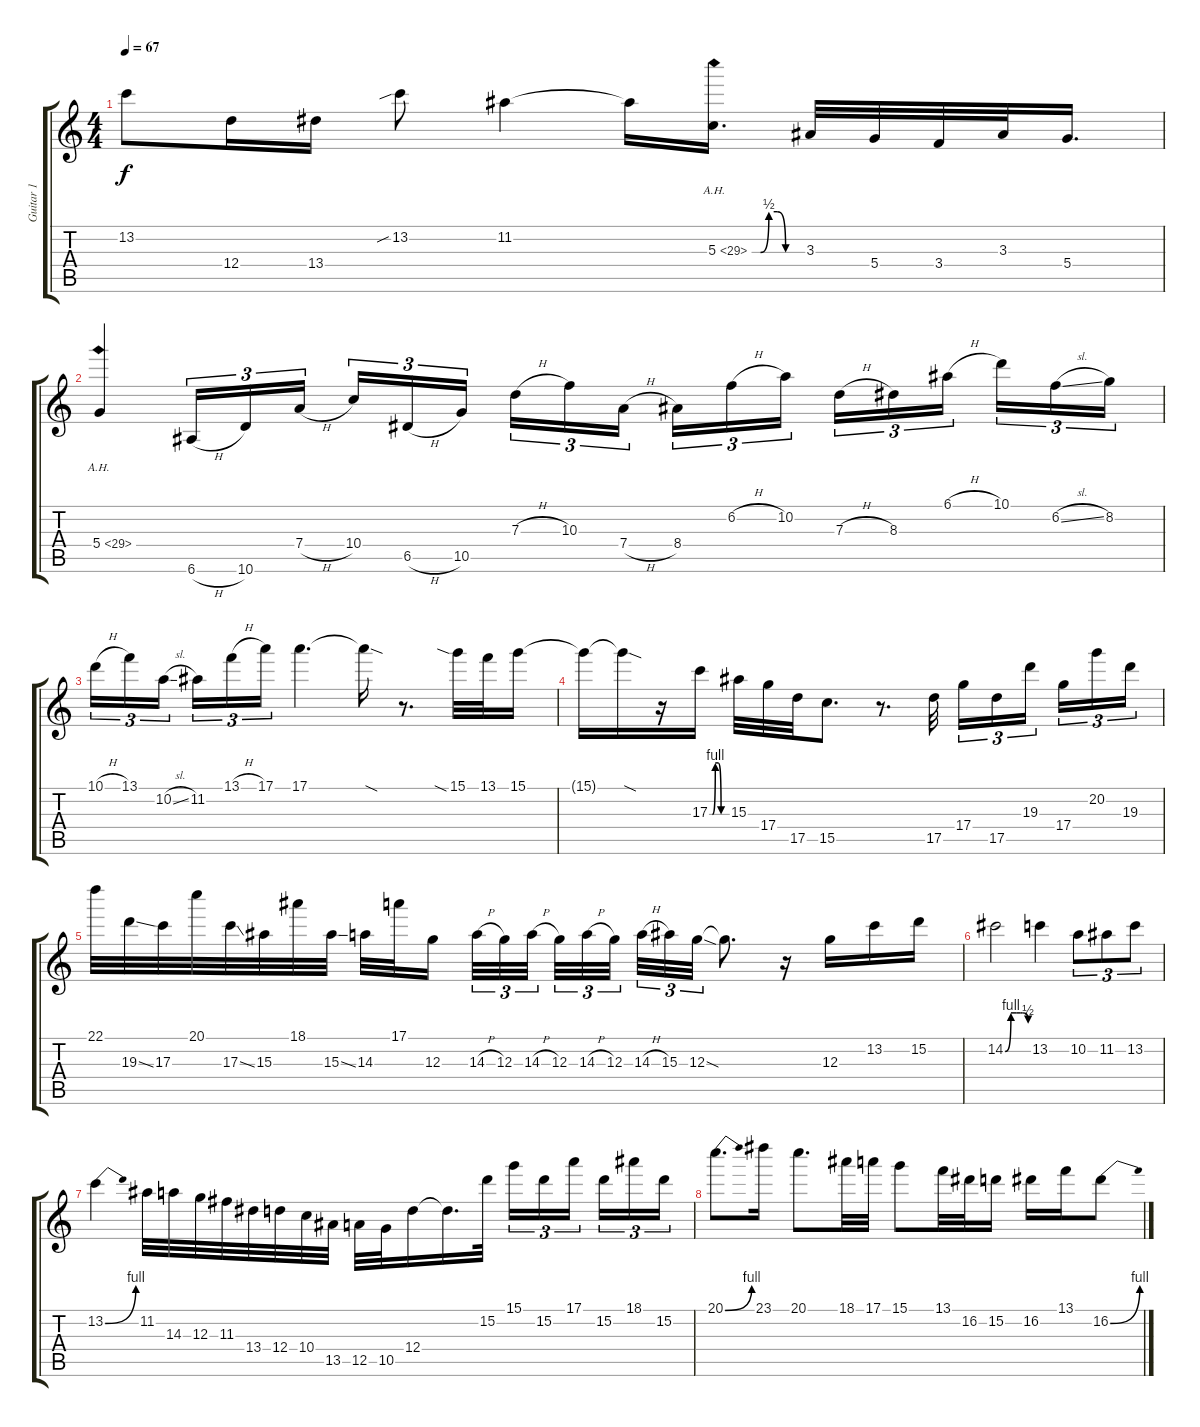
\track ("Guitar 1" "Guitar 1") {instrument distortionguitar}
\staff {score tabs}
\tuning (E4 B3 G3 D3 A2 E2) {hide}
\ts (4 4)
\tempo 67
\clef g2
\ks c
13.2{t}.8{dy f} 12.4.16 13.4.16 13.2{sib}.8 11.2.4 11.2{t}.16 5.3{be (custom 0 0 10 0 20 2 30 2 40 0 60 0) ah 24}.16{d} 3.3.32 5.4.32 3.4.32 3.3.32 5.4.16{d} |
5.4{ah 24}.4 6.6{h}.16{tu (3 2)} 10.6.16{tu (3 2)} 7.4{h}.16{tu (3 2) beam splitsecondary} 10.4.16{tu (3 2)} 6.5{h}.16{tu (3 2)} 10.5.16{tu (3 2)} 7.3{h}.16{tu (3 2)} 10.3.16{tu (3 2)} 7.4{h}.16{tu (3 2) beam splitsecondary} 8.4.16{tu (3 2)} 6.2{h}.16{tu (3 2)} 10.2.16{tu (3 2)} 7.3{h}.16{tu (3 2)} 8.3.16{tu (3 2)} 6.1{h}.16{tu (3 2) beam splitsecondary} 10.1.16{tu (3 2)} 6.2{sl}.16{tu (3 2)} 8.2.16{tu (3 2)} |
10.1{h}.16{tu (3 2)} 13.1.16{tu (3 2)} 10.2{sl}.16{tu (3 2) beam splitsecondary} 11.2.16{tu (3 2)} 13.1{h}.16{tu (3 2)} 17.1.16{tu (3 2)} 17.1.4{d} 17.1{sod t}.16 r.8{d} 15.1{sia}.32 13.1.32 15.1.16 |
15.1{t}.16 15.1{sod t}.16 r.16 17.3{be (custom 0 0 10 0 20 4 30 4 40 0 60 0)}.16 15.3.32 17.4.32 17.5.32 15.5.8{d} r.8{d} 17.5.32 17.4.16{tu (3 2)} 17.5.16{tu (3 2)} 19.3.16{tu (3 2) beam splitsecondary} 17.4.16{tu (3 2)} 20.2.16{tu (3 2)} 19.3.16{tu (3 2)} |
22.1.32 19.3{ss}.32 17.3.32 20.1.32 17.3{ss}.32 15.3.32 18.1.32 15.3{ss}.32 14.3.32 17.1.32 12.3.16{beam splitsecondary} 14.3{h}.32{tu (3 2)} 12.3.32{tu (3 2)} 14.3{h}.32{tu (3 2) beam splitsecondary} 12.3.32{tu (3 2)} 14.3{h}.32{tu (3 2)} 12.3.32{tu (3 2)} 14.3{h}.32{tu (3 2)} 15.3.32{tu (3 2)} 12.3{sod}.32{tu (3 2)} 12.3{t}.8{d} r.16 12.3.16 13.2.16 15.2.16 |
14.2{be (custom 0 0 15 4 30 4 40 4 45 4 60 2)}.2 13.2.4 10.2.8{tu (3 2)} 11.2.8{tu (3 2)} 13.2.8{tu (3 2)} |
13.2{be (bend 0 0 60 4)}.4 11.2.32 14.3.32 12.3.32 11.3.32 13.4.32 12.4.32 10.4.32 13.5.32 12.5.32 10.5.32 12.4.16 12.4{t}.16{d} 15.2.32 15.1.16{tu (3 2)} 15.2.16{tu (3 2)} 17.1.16{tu (3 2) beam splitsecondary} 15.2.16{tu (3 2)} 18.1.16{tu (3 2)} 15.2.16{tu (3 2)} |
20.1{be (bend 0 0 60 4)}.8{d} 23.1.16 20.1.8{d} 18.1.32 17.1.32 15.1.8 13.1.32 16.2.32 15.2.16 16.2.16 13.1.16 16.2{be (bend 0 0 60 4)}.8
